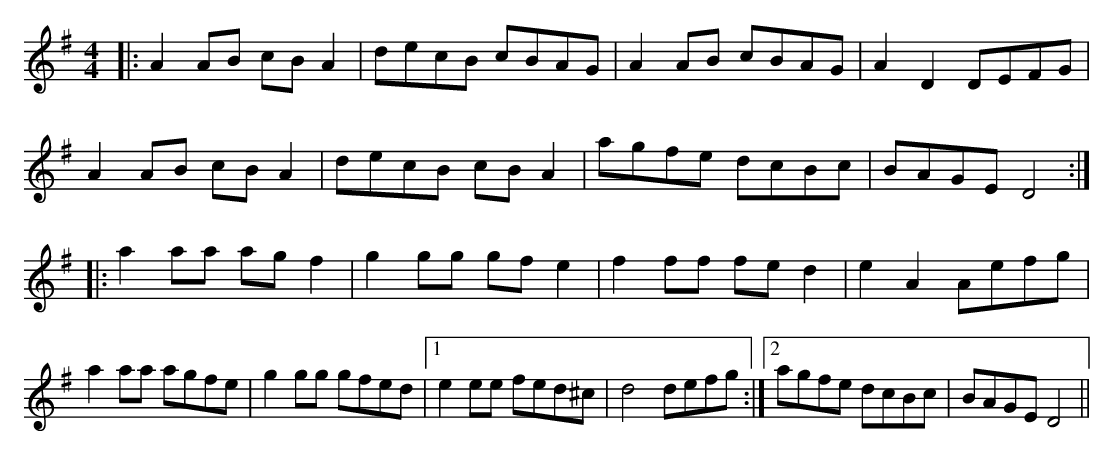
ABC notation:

X:1
M:4/4
K:Dmix
|:A2 AB cB A2|decB cBAG|A2 AB cBAG|A2 D2 DEFG|
A2 AB cB A2|decB cB A2|agfe dcBc|BAGE D4:|
|:a2 aa ag f2|g2 gg gf e2|f2 ff fe d2|e2 A2 Aefg|
a2 aa agfe|g2 gg gfed|1 e2 ee fed^c|d4 defg:|2 agfe dcBc|BAGE D4||
